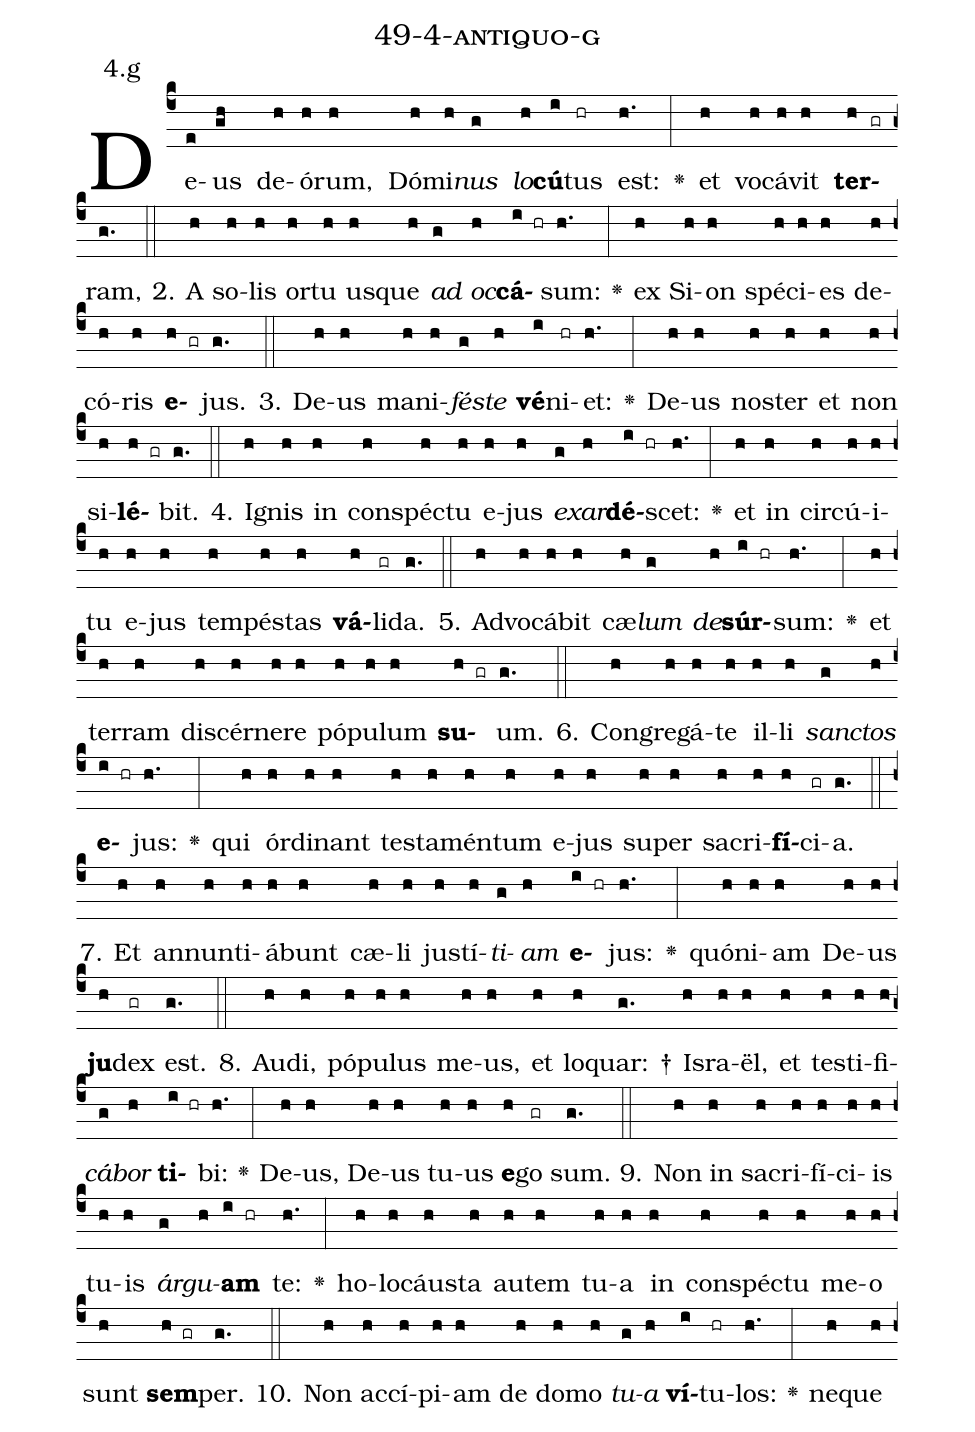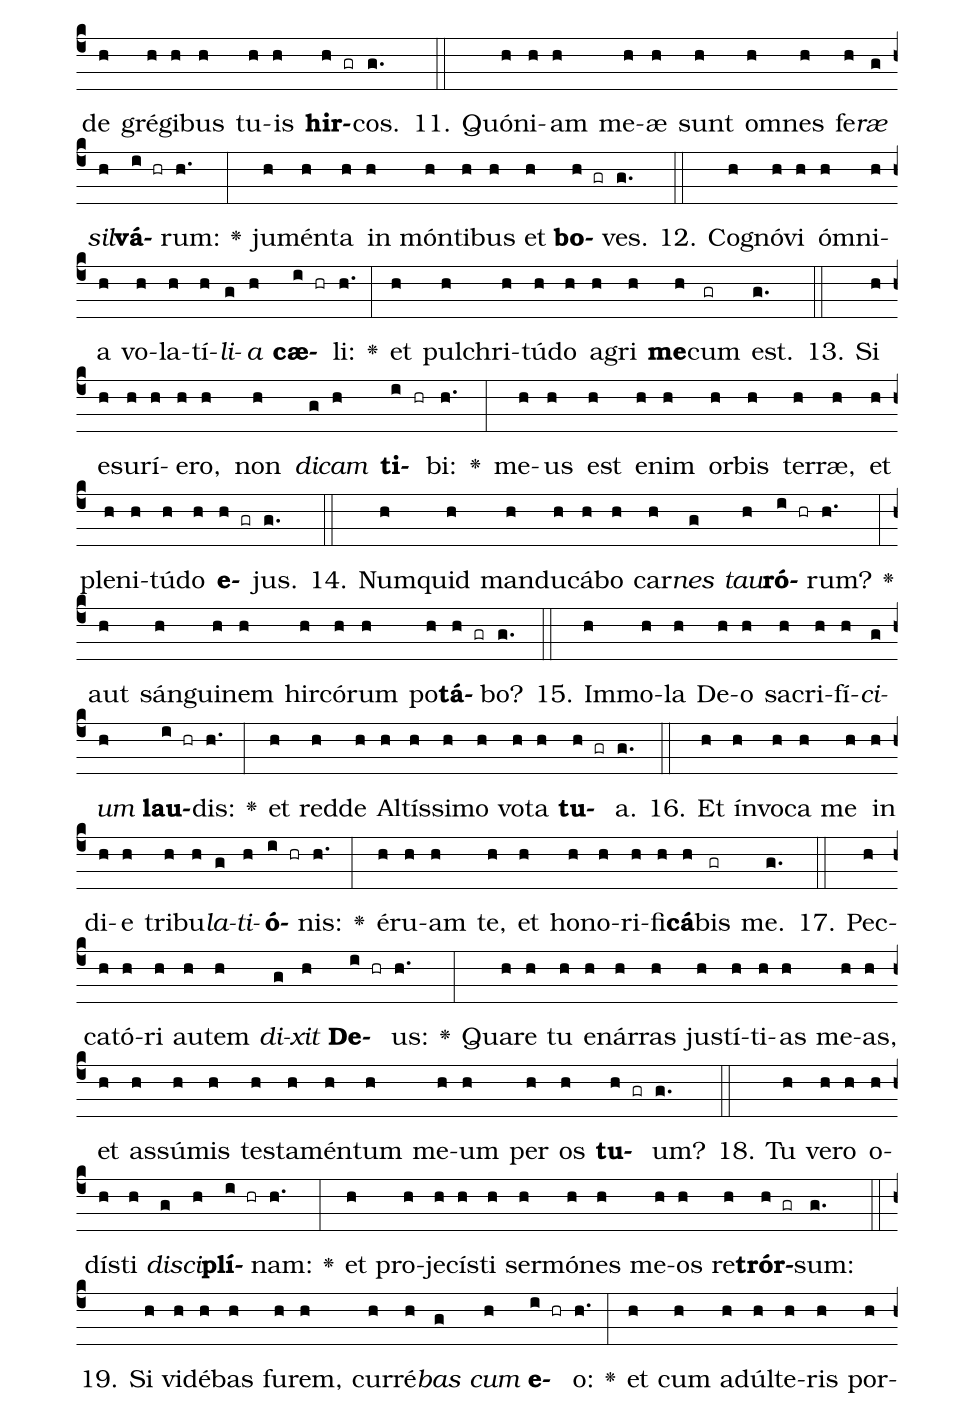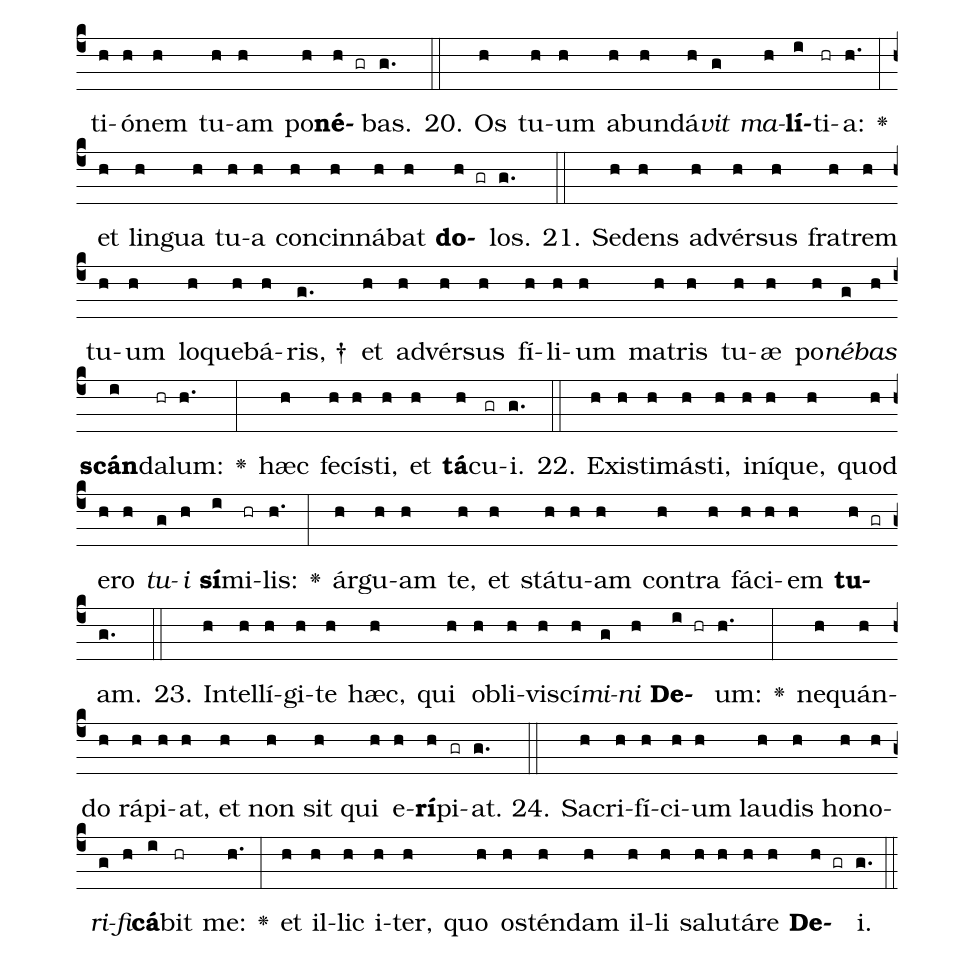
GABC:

name: 49-4-antiquo-g;
annotation: 4.g;
%%
(c4)De(e)us(gh) de(h)ó(h)rum,(h) Dó(h)mi(h)<i>nus</i>(g) <i>lo</i>(h)<b>cú</b>(i)tus(hr) est:(h.) <v>\greheightstar</v>(:) et(h) vo(h)cá(h)vit(h) <b>ter</b>(h gr)ram,(g.) (::)
2. A(h) so(h)lis(h) or(h)tu(h) us(h)que(h) <i>ad</i>(g) <i>oc</i>(h)<b>cá</b>(i hr)sum:(h.) <v>\greheightstar</v>(:) ex(h) Si(h)on(h) spé(h)ci(h)es(h) de(h)có(h)ris(h) <b>e</b>(h gr)jus.(g.) (::)
3. De(h)us(h) ma(h)ni(h)<i>fés</i>(g)<i>te</i>(h) <b>vé</b>(i)ni(hr)et:(h.) <v>\greheightstar</v>(:) De(h)us(h) nos(h)ter(h) et(h) non(h) si(h)<b>lé</b>(h gr)bit.(g.) (::)
4. I(h)gnis(h) in(h) con(h)spéc(h)tu(h) e(h)jus(h) <i>ex</i>(g)<i>ar</i>(h)<b>dé</b>(i hr)scet:(h.) <v>\greheightstar</v>(:) et(h) in(h) cir(h)cú(h)i(h)tu(h) e(h)jus(h) tem(h)pés(h)tas(h) <b>vá</b>(h)li(gr)da.(g.) (::)
5. Ad(h)vo(h)cá(h)bit(h) cæ(h)<i>lum</i>(g) <i>de</i>(h)<b>súr</b>(i hr)sum:(h.) <v>\greheightstar</v>(:) et(h) ter(h)ram(h) di(h)scér(h)ne(h)re(h) pó(h)pu(h)lum(h) <b>su</b>(h gr)um.(g.) (::)
6. Con(h)gre(h)gá(h)te(h) il(h)li(h) <i>sanc</i>(g)<i>tos</i>(h) <b>e</b>(i hr)jus:(h.) <v>\greheightstar</v>(:) qui(h) ór(h)di(h)nant(h) tes(h)ta(h)mén(h)tum(h) e(h)jus(h) su(h)per(h) sa(h)cri(h)<b>fí</b>(h)ci(gr)a.(g.) (::)
7. Et(h) an(h)nun(h)ti(h)á(h)bunt(h) cæ(h)li(h) jus(h)tí(h)<i>ti</i>(g)<i>am</i>(h) <b>e</b>(i hr)jus:(h.) <v>\greheightstar</v>(:) quón(h)i(h)am(h) De(h)us(h) <b>ju</b>(h)dex(gr) est.(g.) (::)
8. Au(h)di,(h) pó(h)pu(h)lus(h) me(h)us,(h) et(h) lo(h)quar: †(g.) Is(h)ra(h)ël,(h) et(h) tes(h)ti(h)fi(h)<i>cá</i>(g)<i>bor</i>(h) <b>ti</b>(i hr)bi:(h.) <v>\greheightstar</v>(:) De(h)us,(h) De(h)us(h) tu(h)us(h) <b>e</b>(h)go(gr) sum.(g.) (::)
9. Non(h) in(h) sa(h)cri(h)fí(h)ci(h)is(h) tu(h)is(h) <i>ár</i>(g)<i>gu</i>(h)<b>am</b>(i hr) te:(h.) <v>\greheightstar</v>(:) ho(h)lo(h)cáus(h)ta(h) au(h)tem(h) tu(h)a(h) in(h) con(h)spéc(h)tu(h) me(h)o(h) sunt(h) <b>sem</b>(h gr)per.(g.) (::)
10. Non(h) ac(h)cí(h)pi(h)am(h) de(h) do(h)mo(h) <i>tu</i>(g)<i>a</i>(h) <b>ví</b>(i)tu(hr)los:(h.) <v>\greheightstar</v>(:) ne(h)que(h) de(h) gré(h)gi(h)bus(h) tu(h)is(h) <b>hir</b>(h gr)cos.(g.) (::)
11. Quón(h)i(h)am(h) me(h)æ(h) sunt(h) om(h)nes(h) fe(h)<i>ræ</i>(g) <i>sil</i>(h)<b>vá</b>(i hr)rum:(h.) <v>\greheightstar</v>(:) ju(h)mén(h)ta(h) in(h) món(h)ti(h)bus(h) et(h) <b>bo</b>(h gr)ves.(g.) (::)
12. Co(h)gnó(h)vi(h) óm(h)ni(h)a(h) vo(h)la(h)tí(h)<i>li</i>(g)<i>a</i>(h) <b>cæ</b>(i hr)li:(h.) <v>\greheightstar</v>(:) et(h) pul(h)chri(h)tú(h)do(h) a(h)gri(h) <b>me</b>(h)cum(gr) est.(g.) (::)
13. Si(h) e(h)su(h)rí(h)e(h)ro,(h) non(h) <i>di</i>(g)<i>cam</i>(h) <b>ti</b>(i hr)bi:(h.) <v>\greheightstar</v>(:) me(h)us(h) est(h) e(h)nim(h) or(h)bis(h) ter(h)ræ,(h) et(h) ple(h)ni(h)tú(h)do(h) <b>e</b>(h gr)jus.(g.) (::)
14. Num(h)quid(h) man(h)du(h)cá(h)bo(h) car(h)<i>nes</i>(g) <i>tau</i>(h)<b>ró</b>(i hr)rum?(h.) <v>\greheightstar</v>(:) aut(h) sán(h)gui(h)nem(h) hir(h)có(h)rum(h) po(h)<b>tá</b>(h gr)bo?(g.) (::)
15. Im(h)mo(h)la(h) De(h)o(h) sa(h)cri(h)fí(h)<i>ci</i>(g)<i>um</i>(h) <b>lau</b>(i hr)dis:(h.) <v>\greheightstar</v>(:) et(h) red(h)de(h) Al(h)tís(h)si(h)mo(h) vo(h)ta(h) <b>tu</b>(h gr)a.(g.) (::)
16. Et(h) ín(h)vo(h)ca(h) me(h) in(h) di(h)e(h) tri(h)bu(h)<i>la</i>(g)<i>ti</i>(h)<b>ó</b>(i hr)nis:(h.) <v>\greheightstar</v>(:) é(h)ru(h)am(h) te,(h) et(h) ho(h)no(h)ri(h)fi(h)<b>cá</b>(h)bis(gr) me.(g.) (::)
17. Pec(h)ca(h)tó(h)ri(h) au(h)tem(h) <i>di</i>(g)<i>xit</i>(h) <b>De</b>(i hr)us:(h.) <v>\greheightstar</v>(:) Qua(h)re(h) tu(h) e(h)nár(h)ras(h) jus(h)tí(h)ti(h)as(h) me(h)as,(h) et(h) as(h)sú(h)mis(h) tes(h)ta(h)mén(h)tum(h) me(h)um(h) per(h) os(h) <b>tu</b>(h gr)um?(g.) (::)
18. Tu(h) ve(h)ro(h) o(h)dís(h)ti(h) <i>di</i>(g)<i>sci</i>(h)<b>plí</b>(i hr)nam:(h.) <v>\greheightstar</v>(:) et(h) pro(h)je(h)cís(h)ti(h) ser(h)mó(h)nes(h) me(h)os(h) re(h)<b>trór</b>(h gr)sum:(g.) (::)
19. Si(h) vi(h)dé(h)bas(h) fu(h)rem,(h) cur(h)ré(h)<i>bas</i>(g) <i>cum</i>(h) <b>e</b>(i hr)o:(h.) <v>\greheightstar</v>(:) et(h) cum(h) ad(h)úl(h)te(h)ris(h) por(h)ti(h)ó(h)nem(h) tu(h)am(h) po(h)<b>né</b>(h gr)bas.(g.) (::)
20. Os(h) tu(h)um(h) ab(h)un(h)dá(h)<i>vit</i>(g) <i>ma</i>(h)<b>lí</b>(i)ti(hr)a:(h.) <v>\greheightstar</v>(:) et(h) lin(h)gua(h) tu(h)a(h) con(h)cin(h)ná(h)bat(h) <b>do</b>(h gr)los.(g.) (::)
21. Se(h)dens(h) ad(h)vér(h)sus(h) fra(h)trem(h) tu(h)um(h) lo(h)que(h)bá(h)ris, †(g.) et(h) ad(h)vér(h)sus(h) fí(h)li(h)um(h) ma(h)tris(h) tu(h)æ(h) po(h)<i>né</i>(g)<i>bas</i>(h) <b>scán</b>(i)da(hr)lum:(h.) <v>\greheightstar</v>(:) hæc(h) fe(h)cís(h)ti,(h) et(h) <b>tá</b>(h)cu(gr)i.(g.) (::)
22. Ex(h)is(h)ti(h)más(h)ti,(h) in(h)í(h)que,(h) quod(h) e(h)ro(h) <i>tu</i>(g)<i>i</i>(h) <b>sí</b>(i)mi(hr)lis:(h.) <v>\greheightstar</v>(:) ár(h)gu(h)am(h) te,(h) et(h) stá(h)tu(h)am(h) con(h)tra(h) fá(h)ci(h)em(h) <b>tu</b>(h gr)am.(g.) (::)
23. In(h)tel(h)lí(h)gi(h)te(h) hæc,(h) qui(h) ob(h)li(h)vi(h)scí(h)<i>mi</i>(g)<i>ni</i>(h) <b>De</b>(i hr)um:(h.) <v>\greheightstar</v>(:) ne(h)quán(h)do(h) rá(h)pi(h)at,(h) et(h) non(h) sit(h) qui(h) e(h)<b>rí</b>(h)pi(gr)at.(g.) (::)
24. Sa(h)cri(h)fí(h)ci(h)um(h) lau(h)dis(h) ho(h)no(h)<i>ri</i>(g)<i>fi</i>(h)<b>cá</b>(i)bit(hr) me:(h.) <v>\greheightstar</v>(:) et(h) il(h)lic(h) i(h)ter,(h) quo(h) os(h)tén(h)dam(h) il(h)li(h) sa(h)lu(h)tá(h)re(h) <b>De</b>(h gr)i.(g.) (::)
